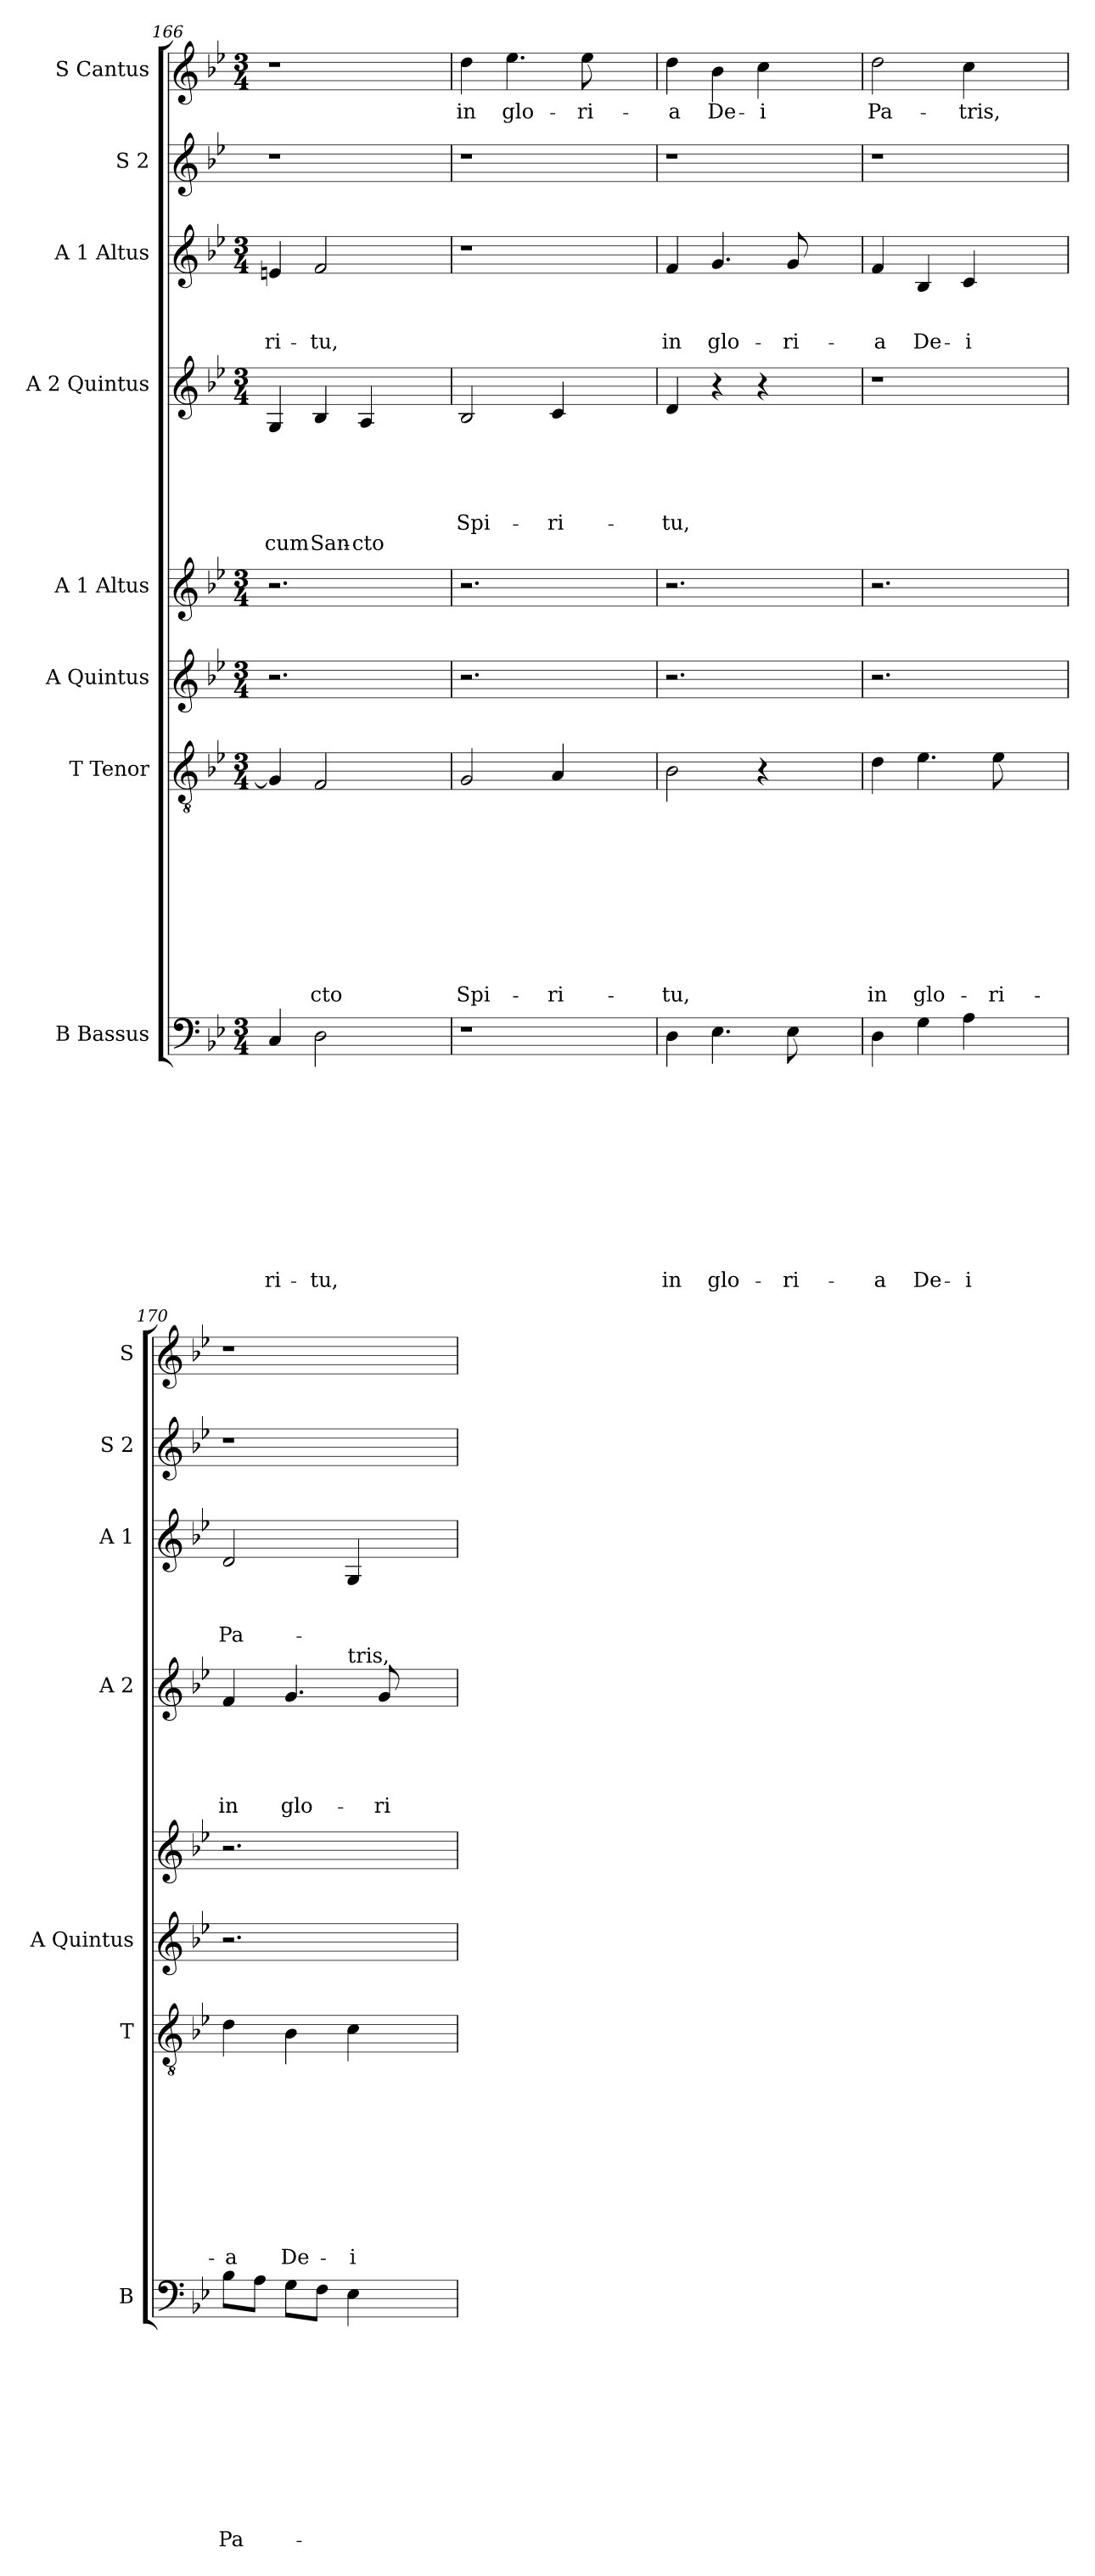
**kern	**text	**text	**text	**text	**text	**text	**text	**text	**text	**text	**text	**kern	**text	**text	**text	**text	**text	**text	**text	**text	**text	**text	**kern	**kern	**kern	**text	**text	**text	**text	**text	**text	**kern	**text	**text	**text	**kern	**kern	**text
*part8	*part8	*part8	*part8	*part8	*part8	*part8	*part8	*part8	*part8	*part8	*part8	*part7	*part7	*part7	*part7	*part7	*part7	*part7	*part7	*part7	*part7	*part7	*part6	*part5	*part4	*part4	*part4	*part4	*part4	*part4	*part4	*part3	*part3	*part3	*part3	*part2	*part1	*part1
*staff8	*staff8	*staff8	*staff8	*staff8	*staff8	*staff8	*staff8	*staff8	*staff8	*staff8	*staff8	*staff7	*staff7	*staff7	*staff7	*staff7	*staff7	*staff7	*staff7	*staff7	*staff7	*staff7	*staff6	*staff5	*staff4	*staff4	*staff4	*staff4	*staff4	*staff4	*staff4	*staff3	*staff3	*staff3	*staff3	*staff2	*staff1	*staff1
*I"B Bassus	*	*	*	*	*	*	*	*	*	*	*	*I"T Tenor	*	*	*	*	*	*	*	*	*	*	*I"A Quintus	*I"A 1 Altus	*I"A 2 Quintus	*	*	*	*	*	*	*I"A 1 Altus	*	*	*	*I"S 2	*I"S Cantus	*
*I'B	*	*	*	*	*	*	*	*	*	*	*	*I'T	*	*	*	*	*	*	*	*	*	*	*I'A Quintus	*	*I'A 2	*	*	*	*	*	*	*I'A 1	*	*	*	*I'S 2	*I'S	*
*clefF4	*	*	*	*	*	*	*	*	*	*	*	*clefGv2	*	*	*	*	*	*	*	*	*	*	*clefG2	*clefG2	*clefG2	*	*	*	*	*	*	*clefG2	*	*	*	*clefG2	*clefG2	*
*k[b-e-]	*	*	*	*	*	*	*	*	*	*	*	*k[b-e-]	*	*	*	*	*	*	*	*	*	*	*k[b-e-]	*k[b-e-]	*k[b-e-]	*	*	*	*	*	*	*k[b-e-]	*	*	*	*k[b-e-]	*k[b-e-]	*
*B-:	*	*	*	*	*	*	*	*	*	*	*	*B-:	*	*	*	*	*	*	*	*	*	*	*B-:	*B-:	*B-:	*	*	*	*	*	*	*B-:	*	*	*	*B-:	*B-:	*
*M3/4	*	*	*	*	*	*	*	*	*	*	*	*M3/4	*	*	*	*	*	*	*	*	*	*	*M3/4	*M3/4	*M3/4	*	*	*	*	*	*	*M3/4	*	*	*	*	*M3/4	*
=166	=166	=166	=166	=166	=166	=166	=166	=166	=166	=166	=166	=166	=166	=166	=166	=166	=166	=166	=166	=166	=166	=166	=166	=166	=166	=166	=166	=166	=166	=166	=166	=166	=166	=166	=166	=166	=166	=166
!	!	!	!	!	!	!	!	!	!	!	!LO:LY:b	!	!	!	!	!	!	!	!	!	!	!	!	!	!	!	!	!	!	!	!LO:LY:b	!	!	!	!LO:LY:b	!	!LO:N:vis=1	!
4C/	.	.	.	.	.	.	.	.	.	.	-ri-	4G/]	.	.	.	.	.	.	.	.	.	.	2.r	2.r	4G/	.	.	.	.	.	cum	4en/	.	.	-ri-	1r	2.r	.
!	!	!	!	!	!	!	!	!	!	!	!LO:LY:b	!	!	!	!	!	!	!	!	!	!	!LO:LY:b	!	!	!	!	!	!	!	!	!LO:LY:b	!	!	!	!LO:LY:b	!	!	!
2D\	.	.	.	.	.	.	.	.	.	.	-tu,	2F/	.	.	.	.	.	.	.	.	.	-cto	.	.	4B-/	.	.	.	.	.	San-	2f/	.	.	-tu,	.	.	.
!	!	!	!	!	!	!	!	!	!	!	!	!	!	!	!	!	!	!	!	!	!	!	!	!	!	!	!	!	!	!	!LO:LY:b	!	!	!	!	!	!	!
.	.	.	.	.	.	.	.	.	.	.	.	.	.	.	.	.	.	.	.	.	.	.	.	.	4A/	.	.	.	.	.	-cto	.	.	.	.	.	.	.
4ryy	.	.	.	.	.	.	.	.	.	.	.	4ryy	.	.	.	.	.	.	.	.	.	.	4ryy	4ryy	4ryy	.	.	.	.	.	.	4ryy	.	.	.	.	4ryy	.
!!LO:LB:g=z
=167	=167	=167	=167	=167	=167	=167	=167	=167	=167	=167	=167	=167	=167	=167	=167	=167	=167	=167	=167	=167	=167	=167	=167	=167	=167	=167	=167	=167	=167	=167	=167	=167	=167	=167	=167	=167	=167	=167
!LO:N:vis=1	!	!	!	!	!	!	!	!	!	!	!	!	!	!	!	!	!	!	!	!	!	!LO:LY:b	!	!	!	!	!	!	!	!LO:LY:b	!	!LO:N:vis=1	!	!	!	!	!	!LO:LY:b
2.r	.	.	.	.	.	.	.	.	.	.	.	2G/	.	.	.	.	.	.	.	.	.	Spi-	2.r	2.r	2B-/	.	.	.	.	-Spi-	.	2.r	.	.	.	1r	4dd\	in
!	!	!	!	!	!	!	!	!	!	!	!	!	!	!	!	!	!	!	!	!	!	!	!	!	!	!	!	!	!	!	!	!	!	!	!	!	!	!LO:LY:b
.	.	.	.	.	.	.	.	.	.	.	.	.	.	.	.	.	.	.	.	.	.	.	.	.	.	.	.	.	.	.	.	.	.	.	.	.	4.ee-\	glo-
!	!	!	!	!	!	!	!	!	!	!	!	!	!	!	!	!	!	!	!	!	!	!LO:LY:b	!	!	!	!	!	!	!	!LO:LY:b	!	!	!	!	!	!	!	!
.	.	.	.	.	.	.	.	.	.	.	.	4A/	.	.	.	.	.	.	.	.	.	-ri-	.	.	4c/	.	.	.	.	-ri-	.	.	.	.	.	.	.	.
!	!	!	!	!	!	!	!	!	!	!	!	!	!	!	!	!	!	!	!	!	!	!	!	!	!	!	!	!	!	!	!	!	!	!	!	!	!	!LO:LY:b
.	.	.	.	.	.	.	.	.	.	.	.	.	.	.	.	.	.	.	.	.	.	.	.	.	.	.	.	.	.	.	.	.	.	.	.	.	8ee-\	-ri-
4ryy	.	.	.	.	.	.	.	.	.	.	.	4ryy	.	.	.	.	.	.	.	.	.	.	4ryy	4ryy	4ryy	.	.	.	.	.	.	4ryy	.	.	.	.	4ryy	.
=168	=168	=168	=168	=168	=168	=168	=168	=168	=168	=168	=168	=168	=168	=168	=168	=168	=168	=168	=168	=168	=168	=168	=168	=168	=168	=168	=168	=168	=168	=168	=168	=168	=168	=168	=168	=168	=168	=168
!	!	!	!	!	!	!	!	!	!	!	!LO:LY:b	!	!	!	!	!	!	!	!	!	!	!LO:LY:b	!	!	!	!	!	!	!	!LO:LY:b	!	!	!	!	!LO:LY:b	!	!	!LO:LY:b
4D\	.	.	.	.	.	.	.	.	.	.	in	2B-\	.	.	.	.	.	.	.	.	.	-tu,	2.r	2.r	4d/	.	.	.	.	-tu,	.	4f/	.	.	in	1r	4dd\	-a
!	!	!	!	!	!	!	!	!	!	!	!LO:LY:b	!	!	!	!	!	!	!	!	!	!	!	!	!	!	!	!	!	!	!	!	!	!	!	!LO:LY:b	!	!	!LO:LY:b
4.E-\	.	.	.	.	.	.	.	.	.	.	glo-	.	.	.	.	.	.	.	.	.	.	.	.	.	4r	.	.	.	.	.	.	4.g/	.	.	glo-	.	4b-\	De-
!	!	!	!	!	!	!	!	!	!	!	!	!	!	!	!	!	!	!	!	!	!	!	!	!	!	!	!	!	!	!	!	!	!	!	!	!	!	!LO:LY:b
.	.	.	.	.	.	.	.	.	.	.	.	4r	.	.	.	.	.	.	.	.	.	.	.	.	4r	.	.	.	.	.	.	.	.	.	.	.	4cc\	-i
!	!	!	!	!	!	!	!	!	!	!	!LO:LY:b	!	!	!	!	!	!	!	!	!	!	!	!	!	!	!	!	!	!	!	!	!	!	!	!LO:LY:b	!	!	!
8E-\	.	.	.	.	.	.	.	.	.	.	-ri-	.	.	.	.	.	.	.	.	.	.	.	.	.	.	.	.	.	.	.	.	8g/	.	.	-ri-	.	.	.
4ryy	.	.	.	.	.	.	.	.	.	.	.	4ryy	.	.	.	.	.	.	.	.	.	.	4ryy	4ryy	4ryy	.	.	.	.	.	.	4ryy	.	.	.	.	4ryy	.
=169	=169	=169	=169	=169	=169	=169	=169	=169	=169	=169	=169	=169	=169	=169	=169	=169	=169	=169	=169	=169	=169	=169	=169	=169	=169	=169	=169	=169	=169	=169	=169	=169	=169	=169	=169	=169	=169	=169
!	!	!	!	!	!	!	!	!	!	!	!LO:LY:b	!	!	!	!	!	!	!	!	!	!	!LO:LY:b	!	!	!LO:N:vis=1	!	!	!	!	!	!	!	!	!	!LO:LY:b	!	!	!LO:LY:b
4D\	.	.	.	.	.	.	.	.	.	.	-a	4d\	.	.	.	.	.	.	.	.	.	in	2.r	2.r	2.r	.	.	.	.	.	.	4f/	.	.	-a	1r	2dd\	Pa-
!	!	!	!	!	!	!	!	!	!	!	!LO:LY:b	!	!	!	!	!	!	!	!	!	!	!LO:LY:b	!	!	!	!	!	!	!	!	!	!	!	!	!LO:LY:b	!	!	!
4G\	.	.	.	.	.	.	.	.	.	.	De-	4.e-\	.	.	.	.	.	.	.	.	.	glo-	.	.	.	.	.	.	.	.	.	4B-/	.	.	De-	.	.	.
!	!	!	!	!	!	!	!	!	!	!	!LO:LY:b	!	!	!	!	!	!	!	!	!	!	!	!	!	!	!	!	!	!	!	!	!	!	!	!LO:LY:b	!	!	!LO:LY:b
4A\	.	.	.	.	.	.	.	.	.	.	-i	.	.	.	.	.	.	.	.	.	.	.	.	.	.	.	.	.	.	.	.	4c/	.	.	-i	.	4cc\	-tris,
!	!	!	!	!	!	!	!	!	!	!	!	!	!	!	!	!	!	!	!	!	!	!LO:LY:b	!	!	!	!	!	!	!	!	!	!	!	!	!	!	!	!
.	.	.	.	.	.	.	.	.	.	.	.	8e-\	.	.	.	.	.	.	.	.	.	-ri-	.	.	.	.	.	.	.	.	.	.	.	.	.	.	.	.
4ryy	.	.	.	.	.	.	.	.	.	.	.	4ryy	.	.	.	.	.	.	.	.	.	.	4ryy	4ryy	4ryy	.	.	.	.	.	.	4ryy	.	.	.	.	4ryy	.
=170	=170	=170	=170	=170	=170	=170	=170	=170	=170	=170	=170	=170	=170	=170	=170	=170	=170	=170	=170	=170	=170	=170	=170	=170	=170	=170	=170	=170	=170	=170	=170	=170	=170	=170	=170	=170	=170	=170
!	!	!	!	!	!	!	!	!	!	!	!LO:LY:b	!	!	!	!	!	!	!	!	!	!	!LO:LY:b	!	!	!	!	!	!	!	!LO:LY:b	!	!	!	!	!LO:LY:b	!	!LO:N:vis=1	!
*	*	*	*	*	*	*	*	*	*	*	*	*	*	*	*	*	*	*	*	*	*	*	*	*	*^	*	*	*	*	*	*	*	*	*	*	*	*	*
8B-\L	.	.	.	.	.	.	.	.	.	.	Pa-	4d\	.	.	.	.	.	.	.	.	.	-a	2.r	2.r	4f/	2ryy	.	.	.	.	in	.	2d/	.	.	Pa-	1r	2.r	.
8A\J	.	.	.	.	.	.	.	.	.	.	.	.	.	.	.	.	.	.	.	.	.	.	.	.	.	.	.	.	.	.	.	.	.	.	.	.	.	.	.
!	!	!	!	!	!	!	!	!	!	!	!	!	!	!	!	!	!	!	!	!	!	!LO:LY:b	!	!	!	!	!	!	!	!	!LO:LY:b	!	!	!	!	!	!	!	!
8G\L	.	.	.	.	.	.	.	.	.	.	.	4B-\	.	.	.	.	.	.	.	.	.	De-	.	.	4.g/	.	.	.	.	.	glo-	.	.	.	.	.	.	.	.
8F\J	.	.	.	.	.	.	.	.	.	.	.	.	.	.	.	.	.	.	.	.	.	.	.	.	.	.	.	.	.	.	.	.	.	.	.	.	.	.	.
!	!	!	!	!	!	!	!	!	!	!	!	!	!	!	!	!	!	!	!	!	!	!	!	!	!	!LO:TX:a:t=tris,	!	!	!	!	!	!	!	!	!	!	!	!	!
!	!	!	!	!	!	!	!	!	!	!	!	!	!	!	!	!	!	!	!	!	!	!LO:LY:b	!	!	!	!	!	!	!	!	!	!	!	!	!	!	!	!	!
4E-\	.	.	.	.	.	.	.	.	.	.	.	4c\	.	.	.	.	.	.	.	.	.	-i	.	.	.	2ryy	.	.	.	.	.	.	4G/	.	.	.	.	.	.
!	!	!	!	!	!	!	!	!	!	!	!	!	!	!	!	!	!	!	!	!	!	!	!	!	!	!	!	!	!	!	!LO:LY:b	!	!	!	!	!	!	!	!
.	.	.	.	.	.	.	.	.	.	.	.	.	.	.	.	.	.	.	.	.	.	.	.	.	8g/	.	.	.	.	.	-ri-	.	.	.	.	.	.	.	.
4ryy	.	.	.	.	.	.	.	.	.	.	.	4ryy	.	.	.	.	.	.	.	.	.	.	4ryy	4ryy	4ryy	.	.	.	.	.	.	.	4ryy	.	.	.	.	4ryy	.
*	*	*	*	*	*	*	*	*	*	*	*	*	*	*	*	*	*	*	*	*	*	*	*	*	*v	*v	*	*	*	*	*	*	*	*	*	*	*	*	*
=	=	=	=	=	=	=	=	=	=	=	=	=	=	=	=	=	=	=	=	=	=	=	=	=	=	=	=	=	=	=	=	=	=	=	=	=	=	=
*-	*-	*-	*-	*-	*-	*-	*-	*-	*-	*-	*-	*-	*-	*-	*-	*-	*-	*-	*-	*-	*-	*-	*-	*-	*-	*-	*-	*-	*-	*-	*-	*-	*-	*-	*-	*-	*-	*-
